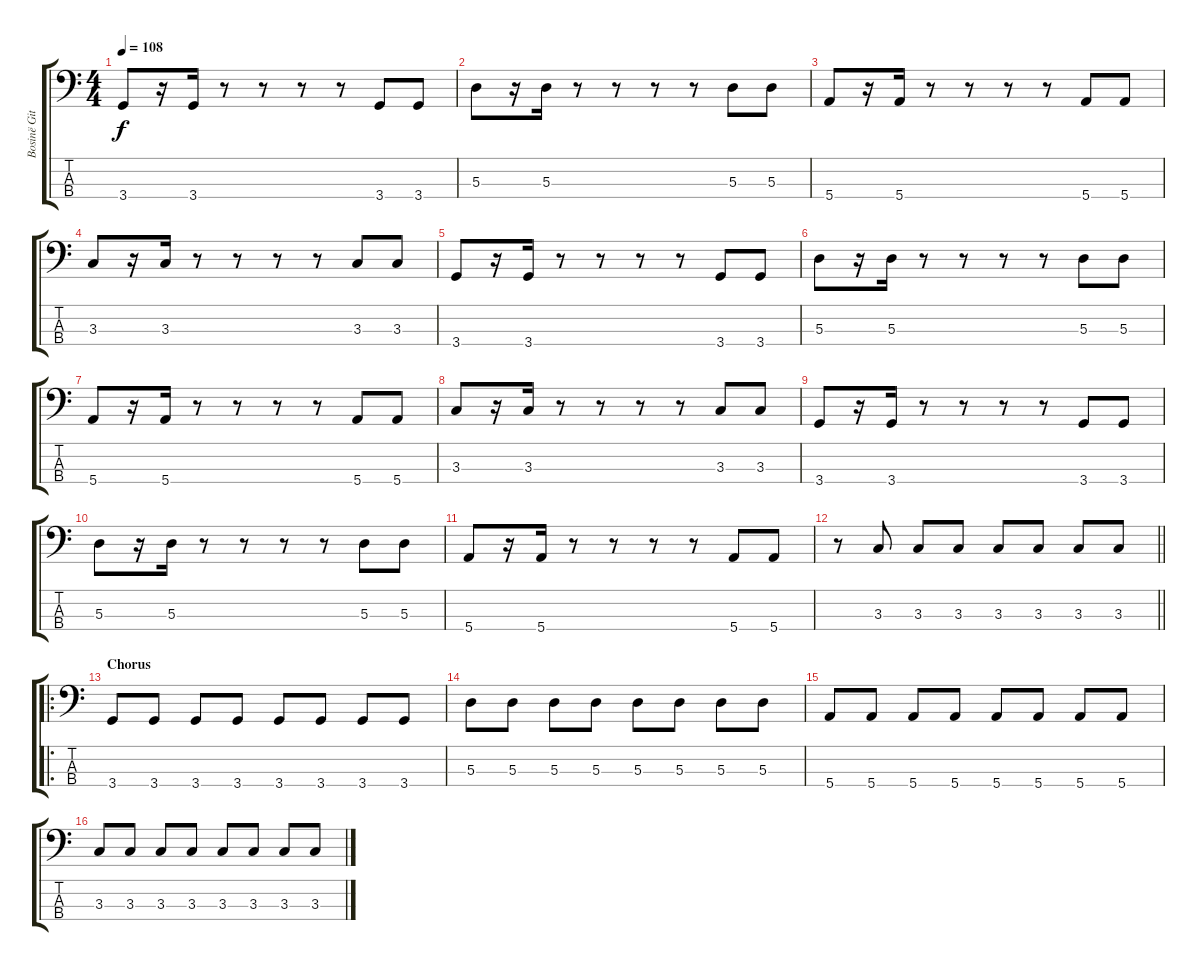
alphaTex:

\track ("Bosinë Gitara" "Bosinë Git") {instrument electricbassfinger}
\staff {score tabs}
\tuning (G2 D2 A1 E1) {hide}
\ts (4 4)
\tempo 108
\clef f4
\ks c
3.4.8{dy f} r.16 3.4.16 r.8 r.8 r.8 r.8 3.4.8 3.4.8 |
5.3.8 r.16 5.3.16 r.8 r.8 r.8 r.8 5.3.8 5.3.8 |
5.4.8 r.16 5.4.16 r.8 r.8 r.8 r.8 5.4.8 5.4.8 |
3.3.8 r.16 3.3.16 r.8 r.8 r.8 r.8 3.3.8 3.3.8 |
3.4.8 r.16 3.4.16 r.8 r.8 r.8 r.8 3.4.8 3.4.8 |
5.3.8 r.16 5.3.16 r.8 r.8 r.8 r.8 5.3.8 5.3.8 |
5.4.8 r.16 5.4.16 r.8 r.8 r.8 r.8 5.4.8 5.4.8 |
3.3.8 r.16 3.3.16 r.8 r.8 r.8 r.8 3.3.8 3.3.8 |
3.4.8 r.16 3.4.16 r.8 r.8 r.8 r.8 3.4.8 3.4.8 |
5.3.8 r.16 5.3.16 r.8 r.8 r.8 r.8 5.3.8 5.3.8 |
5.4.8 r.16 5.4.16 r.8 r.8 r.8 r.8 5.4.8 5.4.8 |
\barLineRight lightlight
r.8 3.3.8 3.3.8 3.3.8 3.3.8 3.3.8 3.3.8 3.3.8 |
\ro
\section ("" "Chorus")
3.4.8 3.4.8 3.4.8 3.4.8 3.4.8 3.4.8 3.4.8 3.4.8 |
5.3.8 5.3.8 5.3.8 5.3.8 5.3.8 5.3.8 5.3.8 5.3.8 |
5.4.8 5.4.8 5.4.8 5.4.8 5.4.8 5.4.8 5.4.8 5.4.8 |
3.3.8 3.3.8 3.3.8 3.3.8 3.3.8 3.3.8 3.3.8 3.3.8
